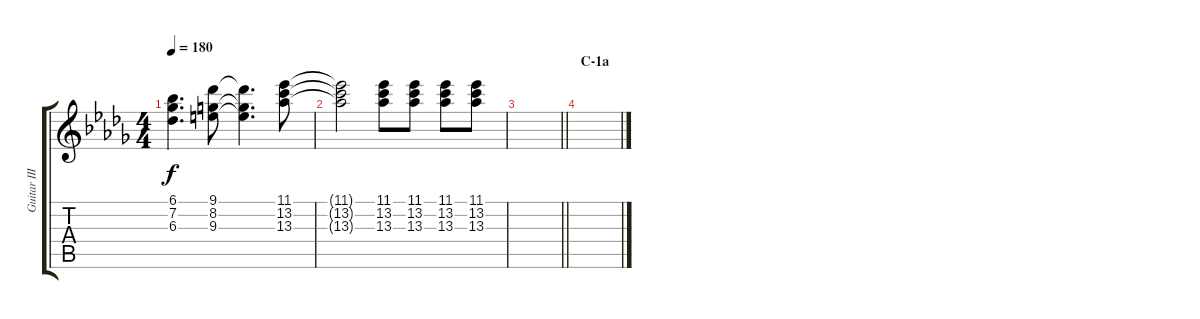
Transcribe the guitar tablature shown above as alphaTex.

\track ("Guitar III (Nakano Azusa)" "Guitar III") {instrument distortionguitar}
\staff {score tabs}
\tuning (E4 B3 G3 D3 A2 E2) {hide}
\ts (4 4)
\tempo 180
\clef g2
\ks db
(6.1 7.2 6.3).4{d dy f} (9.1 8.2 9.3).8 (9.1{t} 8.2{t} 9.3{t}).4{d} (11.1 13.2 13.3).8 |
(11.1{t} 13.2{t} 13.3{t}).2 (11.1 13.2 13.3).8 (11.1 13.2 13.3).8 (11.1 13.2 13.3).8 (11.1 13.2 13.3).8 |
\barLineRight lightlight
|
\section ("" "C-1a")
